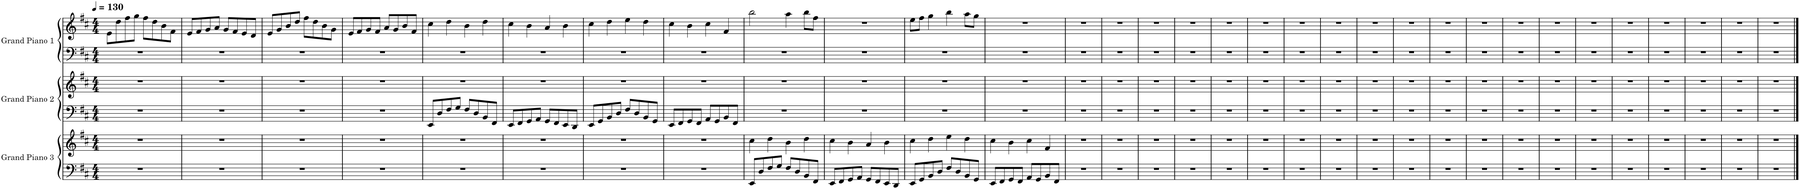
**kern	**kern	**kern	**kern	**kern	**kern
*part3	*part3	*part2	*part2	*part1	*part1
*staff6	*staff5	*staff4	*staff3	*staff2	*staff1
*I"Grand Piano 3	*	*I"Grand Piano 2	*	*I"Grand Piano 1	*
*I'Pno. 3	*	*I'Pno. 2	*	*I'Pno. 1	*
*clefF4	*clefG2	*clefF4	*clefG2	*clefF4	*clefG2
*k[f#c#]	*k[f#c#]	*k[f#c#]	*k[f#c#]	*k[f#c#]	*k[f#c#]
*M4/4	*M4/4	*M4/4	*M4/4	*M4/4	*M4/4
*MM130	*MM130	*MM130	*MM130	*MM130	*MM130
=1	=1	=1	=1	=1	=1
1r	1r	1r	1r	1r	8e\L
.	.	.	.	.	8dd\
.	.	.	.	.	8ff#\
.	.	.	.	.	8gg\J
.	.	.	.	.	8ff#\L
.	.	.	.	.	8dd\
.	.	.	.	.	8b\
.	.	.	.	.	8f#\J
=2	=2	=2	=2	=2	=2
1r	1r	1r	1r	1r	8e/L
.	.	.	.	.	8f#/
.	.	.	.	.	8g/
.	.	.	.	.	8a/J
.	.	.	.	.	8g/L
.	.	.	.	.	8f#/
.	.	.	.	.	8e/
.	.	.	.	.	8d/J
=3	=3	=3	=3	=3	=3
1r	1r	1r	1r	1r	8e/L
.	.	.	.	.	8g/
.	.	.	.	.	8b/
.	.	.	.	.	8dd/J
.	.	.	.	.	8ff#\L
.	.	.	.	.	8dd\
.	.	.	.	.	8b\
.	.	.	.	.	8g\J
=4	=4	=4	=4	=4	=4
1r	1r	1r	1r	1r	8e/L
.	.	.	.	.	8f#/
.	.	.	.	.	8g/
.	.	.	.	.	8f#/J
.	.	.	.	.	8a/L
.	.	.	.	.	8g/
.	.	.	.	.	8b/
.	.	.	.	.	8f#/J
=5	=5	=5	=5	=5	=5
1r	1r	8EE/L	1r	1r	4cc#\
.	.	8D/	.	.	.
.	.	8F#/	.	.	4dd\
.	.	8G/J	.	.	.
.	.	8F#/L	.	.	4b\
.	.	8D/	.	.	.
.	.	8BB/	.	.	4dd\
.	.	8FF#/J	.	.	.
=6	=6	=6	=6	=6	=6
1r	1r	8EE/L	1r	1r	4cc#\
.	.	8FF#/	.	.	.
.	.	8GG/	.	.	4b\
.	.	8AA/J	.	.	.
.	.	8GG/L	.	.	4a/
.	.	8FF#/	.	.	.
.	.	8EE/	.	.	4b\
.	.	8DD/J	.	.	.
=7	=7	=7	=7	=7	=7
1r	1r	8EE/L	1r	1r	4cc#\
.	.	8GG/	.	.	.
.	.	8BB/	.	.	4dd\
.	.	8D/J	.	.	.
.	.	8F#/L	.	.	4ee\
.	.	8D/	.	.	.
.	.	8BB/	.	.	4dd\
.	.	8GG/J	.	.	.
=8	=8	=8	=8	=8	=8
1r	1r	8EE/L	1r	1r	4cc#\
.	.	8FF#/	.	.	.
.	.	8GG/	.	.	4b\
.	.	8FF#/J	.	.	.
.	.	8AA/L	.	.	4cc#\
.	.	8GG/	.	.	.
.	.	8BB/	.	.	4f#/
.	.	8FF#/J	.	.	.
=9	=9	=9	=9	=9	=9
8EE/L	4cc#\	1r	1r	1r	2bb\
8D/	.	.	.	.	.
8F#/	4dd\	.	.	.	.
8G/J	.	.	.	.	.
8F#/L	4b\	.	.	.	4aa\
8D/	.	.	.	.	.
8BB/	4dd\	.	.	.	8bb\L
8FF#/J	.	.	.	.	8ff#\J
=10	=10	=10	=10	=10	=10
8EE/L	4cc#\	1r	1r	1r	1r
8FF#/	.	.	.	.	.
8GG/	4b\	.	.	.	.
8AA/J	.	.	.	.	.
8GG/L	4a/	.	.	.	.
8FF#/	.	.	.	.	.
8EE/	4b\	.	.	.	.
8DD/J	.	.	.	.	.
=11	=11	=11	=11	=11	=11
8EE/L	4cc#\	1r	1r	1r	8ee\L
8GG/	.	.	.	.	8ff#\J
8BB/	4dd\	.	.	.	4gg\
8D/J	.	.	.	.	.
8F#/L	4ee\	.	.	.	4bb\
8D/	.	.	.	.	.
8BB/	4dd\	.	.	.	8aa\L
8GG/J	.	.	.	.	8gg\J
=12	=12	=12	=12	=12	=12
8EE/L	4cc#\	1r	1r	1r	1r
8FF#/	.	.	.	.	.
8GG/	4b\	.	.	.	.
8FF#/J	.	.	.	.	.
8AA/L	4cc#\	.	.	.	.
8GG/	.	.	.	.	.
8BB/	4f#/	.	.	.	.
8FF#/J	.	.	.	.	.
=13	=13	=13	=13	=13	=13
1r	1r	1r	1r	1r	1r
=14	=14	=14	=14	=14	=14
1r	1r	1r	1r	1r	1r
=15	=15	=15	=15	=15	=15
1r	1r	1r	1r	1r	1r
=16	=16	=16	=16	=16	=16
1r	1r	1r	1r	1r	1r
=17	=17	=17	=17	=17	=17
1r	1r	1r	1r	1r	1r
=18	=18	=18	=18	=18	=18
1r	1r	1r	1r	1r	1r
=19	=19	=19	=19	=19	=19
1r	1r	1r	1r	1r	1r
=20	=20	=20	=20	=20	=20
1r	1r	1r	1r	1r	1r
=21	=21	=21	=21	=21	=21
1r	1r	1r	1r	1r	1r
=22	=22	=22	=22	=22	=22
1r	1r	1r	1r	1r	1r
=23	=23	=23	=23	=23	=23
1r	1r	1r	1r	1r	1r
=24	=24	=24	=24	=24	=24
1r	1r	1r	1r	1r	1r
=25	=25	=25	=25	=25	=25
1r	1r	1r	1r	1r	1r
=26	=26	=26	=26	=26	=26
1r	1r	1r	1r	1r	1r
=27	=27	=27	=27	=27	=27
1r	1r	1r	1r	1r	1r
=28	=28	=28	=28	=28	=28
1r	1r	1r	1r	1r	1r
=29	=29	=29	=29	=29	=29
1r	1r	1r	1r	1r	1r
=30	=30	=30	=30	=30	=30
1r	1r	1r	1r	1r	1r
=31	=31	=31	=31	=31	=31
1r	1r	1r	1r	1r	1r
=32	=32	=32	=32	=32	=32
1r	1r	1r	1r	1r	1r
==	==	==	==	==	==
*-	*-	*-	*-	*-	*-
